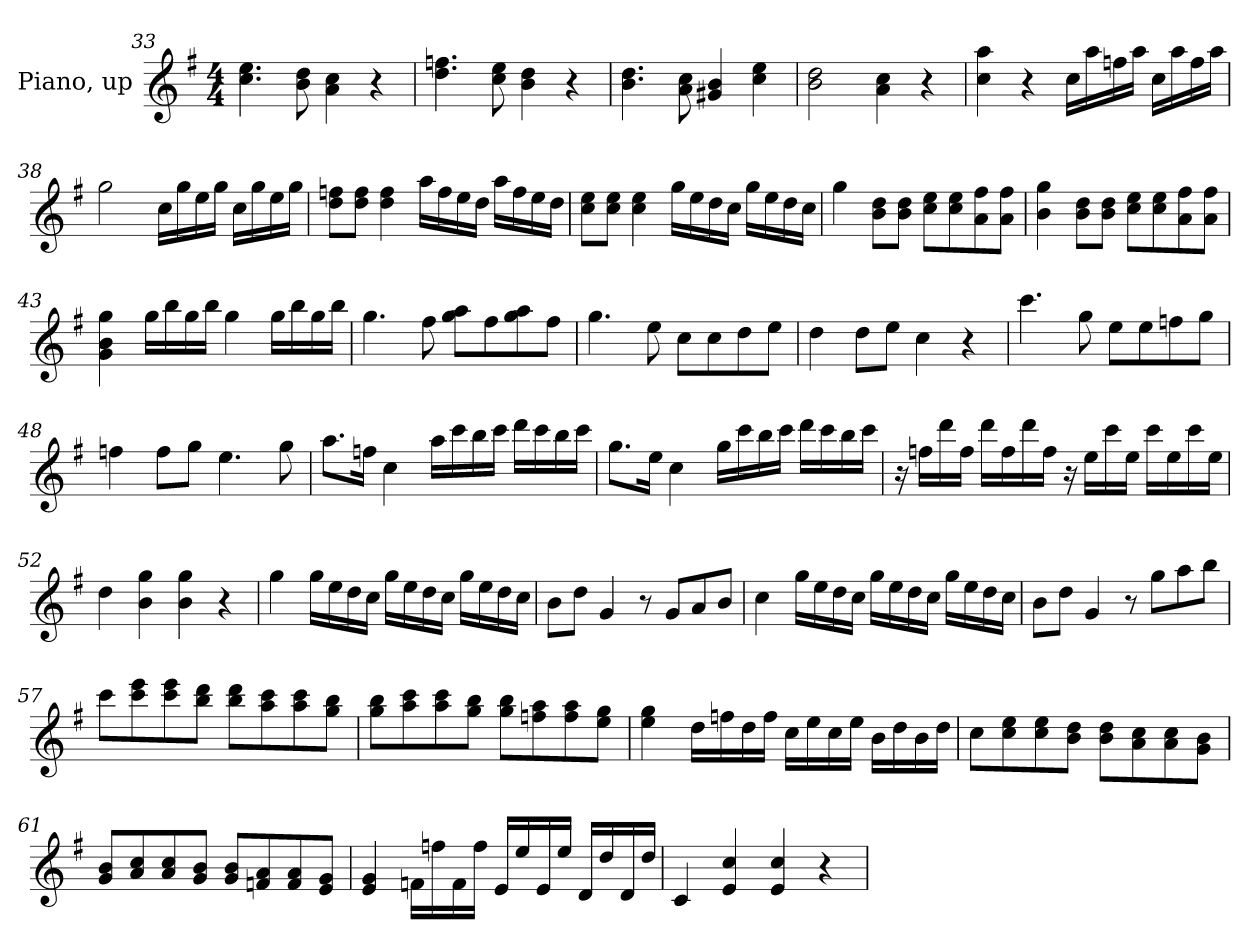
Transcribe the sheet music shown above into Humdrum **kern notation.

**kern
*part1
*staff1
*I"Piano, up
*I'Pno.
*clefG2
*k[f#]
*M4/4
=33
4.cc\ 4.ee\
8b\ 8dd\
4a\ 4cc\
4r
=34
4.dd\ 4.ffn\
8cc\ 8ee\
4b\ 4dd\
4r
=35
4.b\ 4.dd\
8a\ 8cc\
4g#X/ 4b/
4cc\ 4ee\
=36
2b\ 2dd\
4a\ 4cc\
4r
=37
4cc\ 4aa\
4r
16cc\LL
16aa\
16ffn\
16aa\JJ
16cc\LL
16aa\
16ff\
16aa\JJ
=38
2gg\
16cc\LL
16gg\
16ee\
16gg\JJ
16cc\LL
16gg\
16ee\
16gg\JJ
!!LO:LB:g=z
=39
8dd\ 8ffn\L
8dd\ 8ff\J
4dd\ 4ff\
16aa\LL
16ff\
16ee\
16dd\JJ
16aa\LL
16ff\
16ee\
16dd\JJ
=40
8cc\ 8ee\L
8cc\ 8ee\J
4cc\ 4ee\
16gg\LL
16ee\
16dd\
16cc\JJ
16gg\LL
16ee\
16dd\
16cc\JJ
=41
4gg\
8b\ 8dd\L
8b\ 8dd\J
8cc\ 8ee\L
8cc\ 8ee\
8a\ 8ff#\
8a\ 8ff#\J
=42
4b\ 4gg\
8b\ 8dd\L
8b\ 8dd\J
8cc\ 8ee\L
8cc\ 8ee\
8a\ 8ff#\
8a\ 8ff#\J
!!LO:LB:g=z
=43
4g\ 4b\ 4gg\
16gg\LL
16bb\
16gg\
16bb\JJ
4gg\
16gg\LL
16bb\
16gg\
16bb\JJ
=44
4.gg\
8ff#\
8gg\ 8aa\L
8ff#\
8gg\ 8aa\
8ff#\J
=45
4.gg\
8ee\
8cc\L
8cc\
8dd\
8ee\J
=46
4dd\
8dd\L
8ee\J
4cc\
4r
=47
4.ccc\
8gg\
8ee\L
8ee\
8ffn\
8gg\J
=48
4ffn\
8ff\L
8gg\J
4.ee\
8gg\
!!LO:PB:g=z
=49
8.aa\L
16ffn\Jk
4cc\
16aa\LL
16ccc\
16bb\
16ccc\JJ
16ddd\LL
16ccc\
16bb\
16ccc\JJ
=50
8.gg\L
16ee\Jk
4cc\
16gg\LL
16ccc\
16bb\
16ccc\JJ
16ddd\LL
16ccc\
16bb\
16ccc\JJ
=51
16r
16ffn\LL
16ddd\
16ff\JJ
16ddd\LL
16ff\
16ddd\
16ff\JJ
16r
16ee\LL
16ccc\
16ee\JJ
16ccc\LL
16ee\
16ccc\
16ee\JJ
!!LO:LB:g=z
=52
4dd\
4b\ 4gg\
4b\ 4gg\
4r
=53
4gg\
16gg\LL
16ee\
16dd\
16cc\JJ
16gg\LL
16ee\
16dd\
16cc\JJ
16gg\LL
16ee\
16dd\
16cc\JJ
=54
8b\L
8dd\J
4g/
8r
8g/L
8a/
8b/J
=55
4cc\
16gg\LL
16ee\
16dd\
16cc\JJ
16gg\LL
16ee\
16dd\
16cc\JJ
16gg\LL
16ee\
16dd\
16cc\JJ
=56
8b\L
8dd\J
4g/
8r
8gg\L
8aa\
8bb\J
!!LO:LB:g=z
=57
8ccc\L
8ccc\ 8eee\
8ccc\ 8eee\
8bb\ 8ddd\J
8bb\ 8ddd\L
8aa\ 8ccc\
8aa\ 8ccc\
8gg\ 8bb\J
=58
8gg\ 8bb\L
8aa\ 8ccc\
8aa\ 8ccc\
8gg\ 8bb\J
8gg\ 8bb\L
8ffn\ 8aa\
8ff\ 8aa\
8ee\ 8gg\J
=59
4ee\ 4gg\
16dd\LL
16ffn\
16dd\
16ff\JJ
16cc\LL
16ee\
16cc\
16ee\JJ
16b\LL
16dd\
16b\
16dd\JJ
=60
8cc\L
8cc\ 8ee\
8cc\ 8ee\
8b\ 8dd\J
8b\ 8dd\L
8a\ 8cc\
8a\ 8cc\
8g\ 8b\J
!!LO:LB:g=z
=61
8g/ 8b/L
8a/ 8cc/
8a/ 8cc/
8g/ 8b/J
8g/ 8b/L
8fn/ 8a/
8f/ 8a/
8e/ 8g/J
=62
4e/ 4g/
16fn\LL
16ffn\
16f\
16ff\JJ
16e/LL
16ee/
16e/
16ee/JJ
16d/LL
16dd/
16d/
16dd/JJ
=63
4c/
4e/ 4cc/
4e/ 4cc/
4r
=
*-
